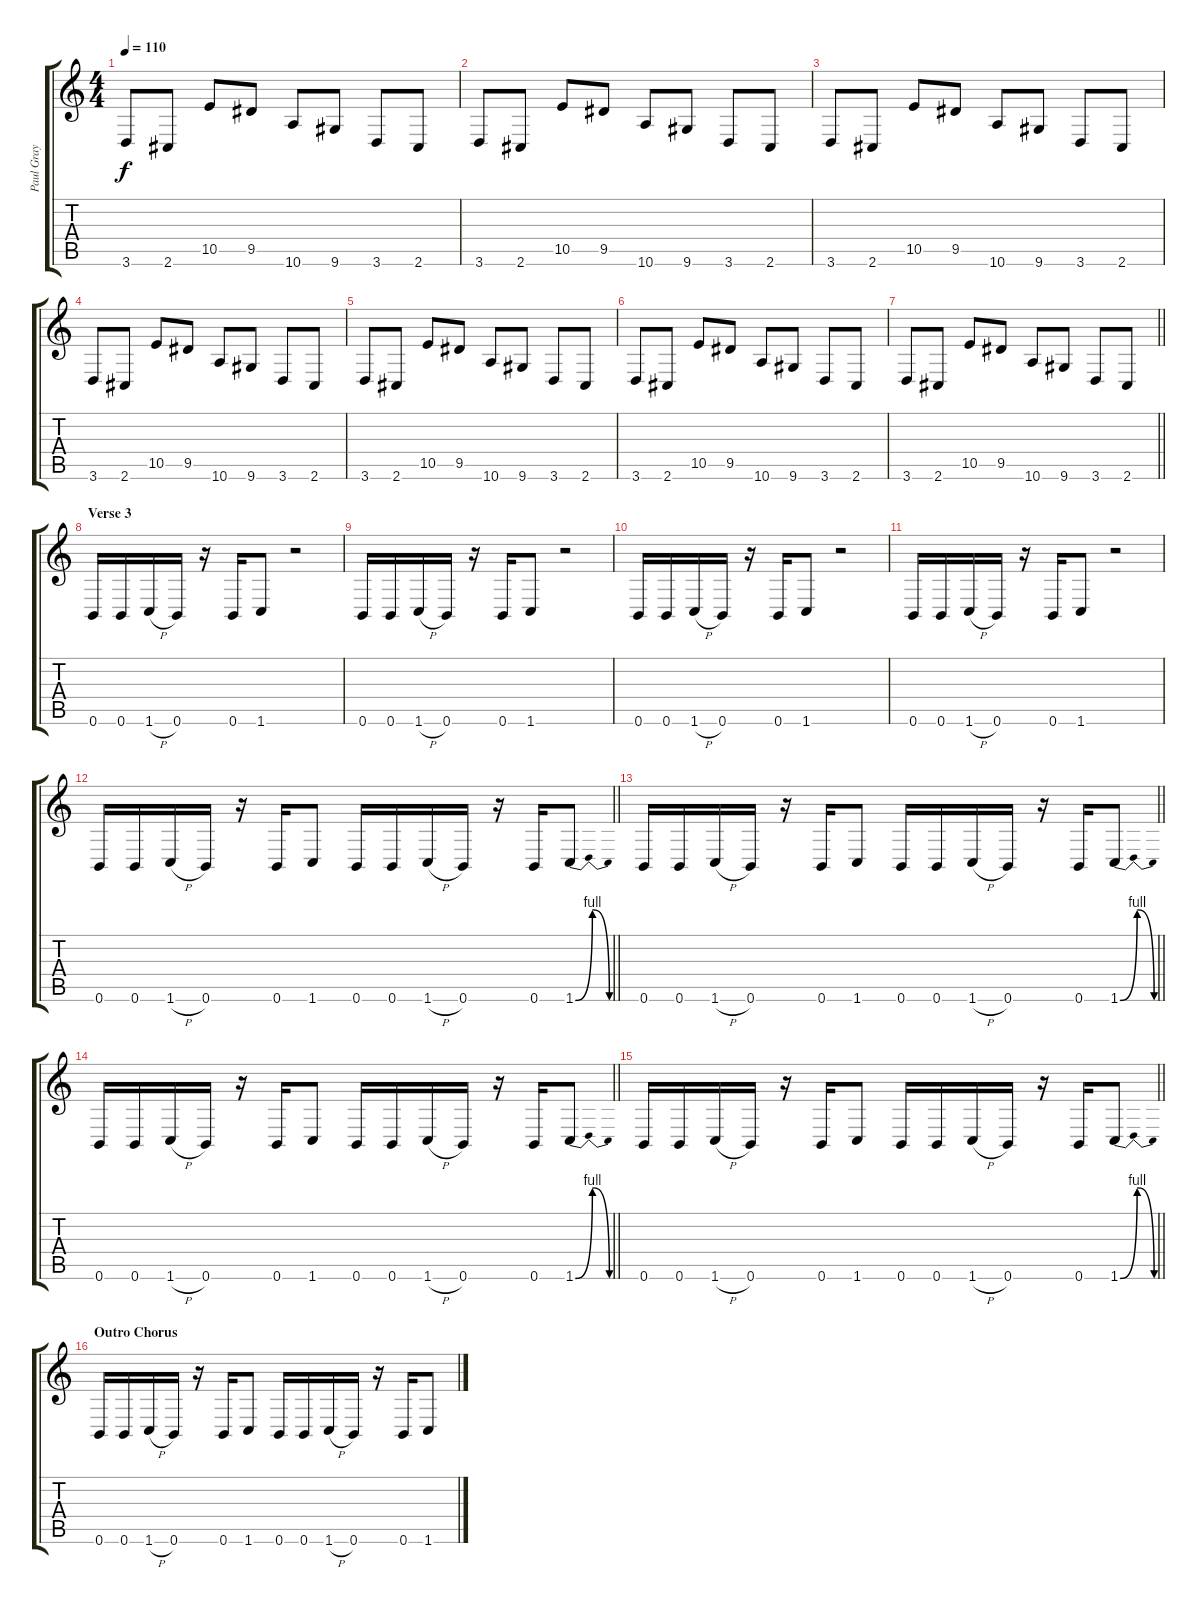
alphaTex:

\track ("Paul Gray" "Paul Gray") {instrument electricbassfinger}
\staff {score tabs}
\tuning (Db4 Ab3 E3 B2 Gb2 B1) {hide}
\ts (4 4)
\tempo 110
\clef g2
\ks c
3.6.8{dy f} 2.6.8 10.5.8 9.5.8 10.6.8 9.6.8 3.6.8 2.6.8 |
3.6.8 2.6.8 10.5.8 9.5.8 10.6.8 9.6.8 3.6.8 2.6.8 |
3.6.8 2.6.8 10.5.8 9.5.8 10.6.8 9.6.8 3.6.8 2.6.8 |
3.6.8 2.6.8 10.5.8 9.5.8 10.6.8 9.6.8 3.6.8 2.6.8 |
3.6.8 2.6.8 10.5.8 9.5.8 10.6.8 9.6.8 3.6.8 2.6.8 |
3.6.8 2.6.8 10.5.8 9.5.8 10.6.8 9.6.8 3.6.8 2.6.8 |
\barLineRight lightlight
3.6.8 2.6.8 10.5.8 9.5.8 10.6.8 9.6.8 3.6.8 2.6.8 |
\section ("" "Verse 3")
0.6.16 0.6.16 1.6{h}.16 0.6.16 r.16 0.6.16 1.6.8 r.2 |
0.6.16 0.6.16 1.6{h}.16 0.6.16 r.16 0.6.16 1.6.8 r.2 |
0.6.16 0.6.16 1.6{h}.16 0.6.16 r.16 0.6.16 1.6.8 r.2 |
0.6.16 0.6.16 1.6{h}.16 0.6.16 r.16 0.6.16 1.6.8 r.2 |
\barLineRight lightlight
0.6.16 0.6.16 1.6{h}.16 0.6.16 r.16 0.6.16 1.6.8 0.6.16 0.6.16 1.6{h}.16 0.6.16 r.16 0.6.16 1.6{be (bendrelease 0 0 30 4 30 4 60 0)}.8 |
\barLineRight lightlight
0.6.16 0.6.16 1.6{h}.16 0.6.16 r.16 0.6.16 1.6.8 0.6.16 0.6.16 1.6{h}.16 0.6.16 r.16 0.6.16 1.6{be (bendrelease 0 0 30 4 30 4 60 0)}.8 |
\barLineRight lightlight
0.6.16 0.6.16 1.6{h}.16 0.6.16 r.16 0.6.16 1.6.8 0.6.16 0.6.16 1.6{h}.16 0.6.16 r.16 0.6.16 1.6{be (bendrelease 0 0 30 4 30 4 60 0)}.8 |
\barLineRight lightlight
0.6.16 0.6.16 1.6{h}.16 0.6.16 r.16 0.6.16 1.6.8 0.6.16 0.6.16 1.6{h}.16 0.6.16 r.16 0.6.16 1.6{be (bendrelease 0 0 30 4 30 4 60 0)}.8 |
\section ("" "Outro Chorus")
0.6.16 0.6.16 1.6{h}.16 0.6.16 r.16 0.6.16 1.6.8 0.6.16 0.6.16 1.6{h}.16 0.6.16 r.16 0.6.16 1.6.8
